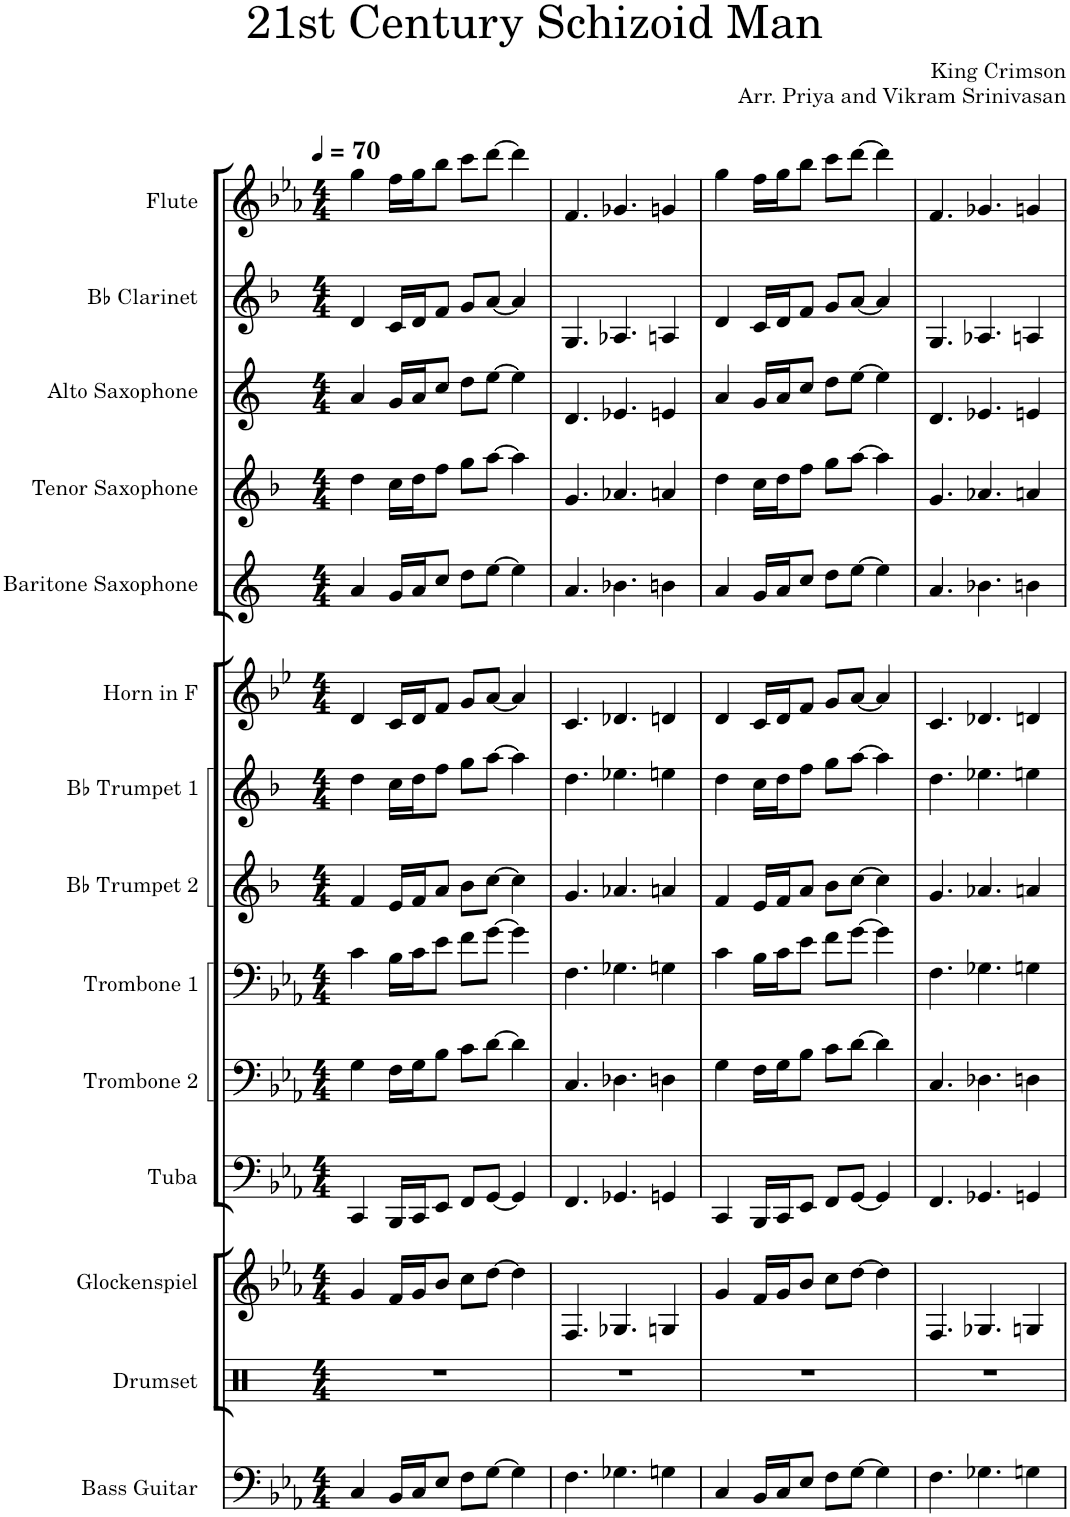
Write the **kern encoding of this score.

**kern	**kern	**kern	**kern	**kern	**kern	**kern	**kern	**kern	**kern	**kern	**kern	**kern	**kern
*part14	*part13	*part12	*part11	*part10	*part9	*part8	*part7	*part6	*part5	*part4	*part3	*part2	*part1
*staff14	*staff13	*staff12	*staff11	*staff10	*staff9	*staff8	*staff7	*staff6	*staff5	*staff4	*staff3	*staff2	*staff1
*I"Bass Guitar	*I"Drumset	*I"Glockenspiel	*I"Tuba	*I"Trombone 2	*I"Trombone 1	*I"Bb Trumpet 2	*I"Bb Trumpet 1	*I"Horn in F	*I"Baritone Saxophone	*I"Tenor Saxophone	*I"Alto Saxophone	*I"Bb Clarinet	*I"Flute
*I'B. Guit.	*I'D. Set	*I'Glock.	*I'Tba.	*I'Tbn. 2	*I'Tbn. 1	*I'Bb Tpt. 2	*I'Bb Tpt. 1	*	*I'Bar. Sax.	*I'T. Sax.	*I'A. Sax.	*I'Bb Cl.	*I'Fl.
*clefF4	*clefX	*clefG2	*clefF4	*clefF4	*clefF4	*clefG2	*clefG2	*clefG2	*clefG2	*clefG2	*clefG2	*clefG2	*clefG2
*Trd7c12	*	*Trd-14c-24	*	*	*	*Trd1c2	*Trd1c2	*Trd4c7	*Trd12c21	*Trd8c14	*Trd5c9	*Trd1c2	*
*k[b-e-a-]	*k[]	*k[b-e-a-]	*k[b-e-a-]	*k[b-e-a-]	*k[b-e-a-]	*k[b-]	*k[b-]	*k[b-e-]	*k[]	*k[b-]	*k[]	*k[b-]	*k[b-e-a-]
*M4/4	*M4/4	*M4/4	*M4/4	*M4/4	*M4/4	*M4/4	*M4/4	*M4/4	*M4/4	*M4/4	*M4/4	*M4/4	*M4/4
*MM70	*MM70	*MM70	*MM70	*MM70	*MM70	*MM70	*MM70	*MM70	*MM70	*MM70	*MM70	*MM70	*MM70
=1	=1	=1	=1	=1	=1	=1	=1	=1	=1	=1	=1	=1	=1
4C/	1r	4g/	4CC/	4G\	4c\	4f/	4dd\	4d/	4a/	4dd\	4a/	4d/	4gg\
16BB-/LL	.	16f/LL	16BBB-/LL	16F\LL	16B-\LL	16e/LL	16cc\LL	16c/LL	16g/LL	16cc\LL	16g/LL	16c/LL	16ff\LL
16C/J	.	16g/J	16CC/J	16G\J	16c\J	16f/J	16dd\J	16d/J	16a/J	16dd\J	16a/J	16d/J	16gg\J
8E-/J	.	8b-/J	8EE-/J	8B-\J	8e-\J	8a/J	8ff\J	8f/J	8cc/J	8ff\J	8cc/J	8f/J	8bb-\J
8F\L	.	8cc\L	8FF/L	8c\L	8f\L	8b-\L	8gg\L	8g/L	8dd\L	8gg\L	8dd\L	8g/L	8ccc\L
[8G\J	.	[8dd\J	[8GG/J	[8d\J	[8g\J	[8cc\J	[8aa\J	[8a/J	[8ee\J	[8aa\J	[8ee\J	[8a/J	[8ddd\J
4G\]	.	4dd\]	4GG/]	4d\]	4g\]	4cc\]	4aa\]	4a/]	4ee\]	4aa\]	4ee\]	4a/]	4ddd\]
=2	=2	=2	=2	=2	=2	=2	=2	=2	=2	=2	=2	=2	=2
4.F\	1r	4.F/	4.FF/	4.C/	4.F\	4.g/	4.dd\	4.c/	4.a/	4.g/	4.d/	4.G/	4.f/
4.G-X\	.	4.G-X/	4.GG-X/	4.D-X\	4.G-X\	4.a-X/	4.ee-X\	4.d-X/	4.b-X\	4.a-X/	4.e-X/	4.A-X/	4.g-X/
4Gn\	.	4Gn/	4GGn/	4Dn\	4Gn\	4an/	4een\	4dn/	4bn\	4an/	4en/	4An/	4gn/
=3	=3	=3	=3	=3	=3	=3	=3	=3	=3	=3	=3	=3	=3
4C/	1r	4g/	4CC/	4G\	4c\	4f/	4dd\	4d/	4a/	4dd\	4a/	4d/	4gg\
16BB-/LL	.	16f/LL	16BBB-/LL	16F\LL	16B-\LL	16e/LL	16cc\LL	16c/LL	16g/LL	16cc\LL	16g/LL	16c/LL	16ff\LL
16C/J	.	16g/J	16CC/J	16G\J	16c\J	16f/J	16dd\J	16d/J	16a/J	16dd\J	16a/J	16d/J	16gg\J
8E-/J	.	8b-/J	8EE-/J	8B-\J	8e-\J	8a/J	8ff\J	8f/J	8cc/J	8ff\J	8cc/J	8f/J	8bb-\J
8F\L	.	8cc\L	8FF/L	8c\L	8f\L	8b-\L	8gg\L	8g/L	8dd\L	8gg\L	8dd\L	8g/L	8ccc\L
[8G\J	.	[8dd\J	[8GG/J	[8d\J	[8g\J	[8cc\J	[8aa\J	[8a/J	[8ee\J	[8aa\J	[8ee\J	[8a/J	[8ddd\J
4G\]	.	4dd\]	4GG/]	4d\]	4g\]	4cc\]	4aa\]	4a/]	4ee\]	4aa\]	4ee\]	4a/]	4ddd\]
=4	=4	=4	=4	=4	=4	=4	=4	=4	=4	=4	=4	=4	=4
4.F\	1r	4.F/	4.FF/	4.C/	4.F\	4.g/	4.dd\	4.c/	4.a/	4.g/	4.d/	4.G/	4.f/
4.G-X\	.	4.G-X/	4.GG-X/	4.D-X\	4.G-X\	4.a-X/	4.ee-X\	4.d-X/	4.b-X\	4.a-X/	4.e-X/	4.A-X/	4.g-X/
4Gn\	.	4Gn/	4GGn/	4Dn\	4Gn\	4an/	4een\	4dn/	4bn\	4an/	4en/	4An/	4gn/
=	=	=	=	=	=	=	=	=	=	=	=	=	=
*-	*-	*-	*-	*-	*-	*-	*-	*-	*-	*-	*-	*-	*-
